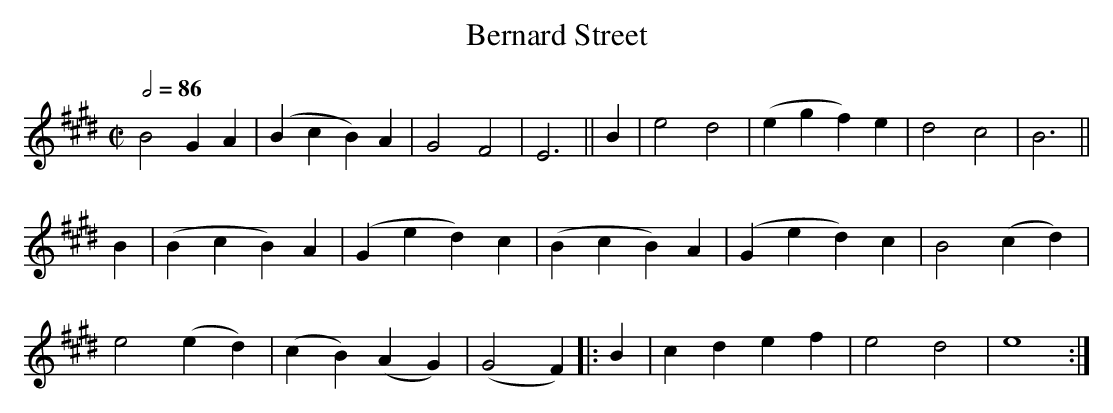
X:1
T:Bernard Street
M:C|
L:1/4
Q:1/2=86
K:E
B2GA|(BcB)A|G2F2|E3||B|e2d2|(egf)e|d2c2|B3||
B|(BcB)A|(Ged)c|(BcB)A|(Ged)c|B2(cd)|
e2(ed)|(cB)(AG)|(G2F)|:B|cdef|e2d2|e4:|
